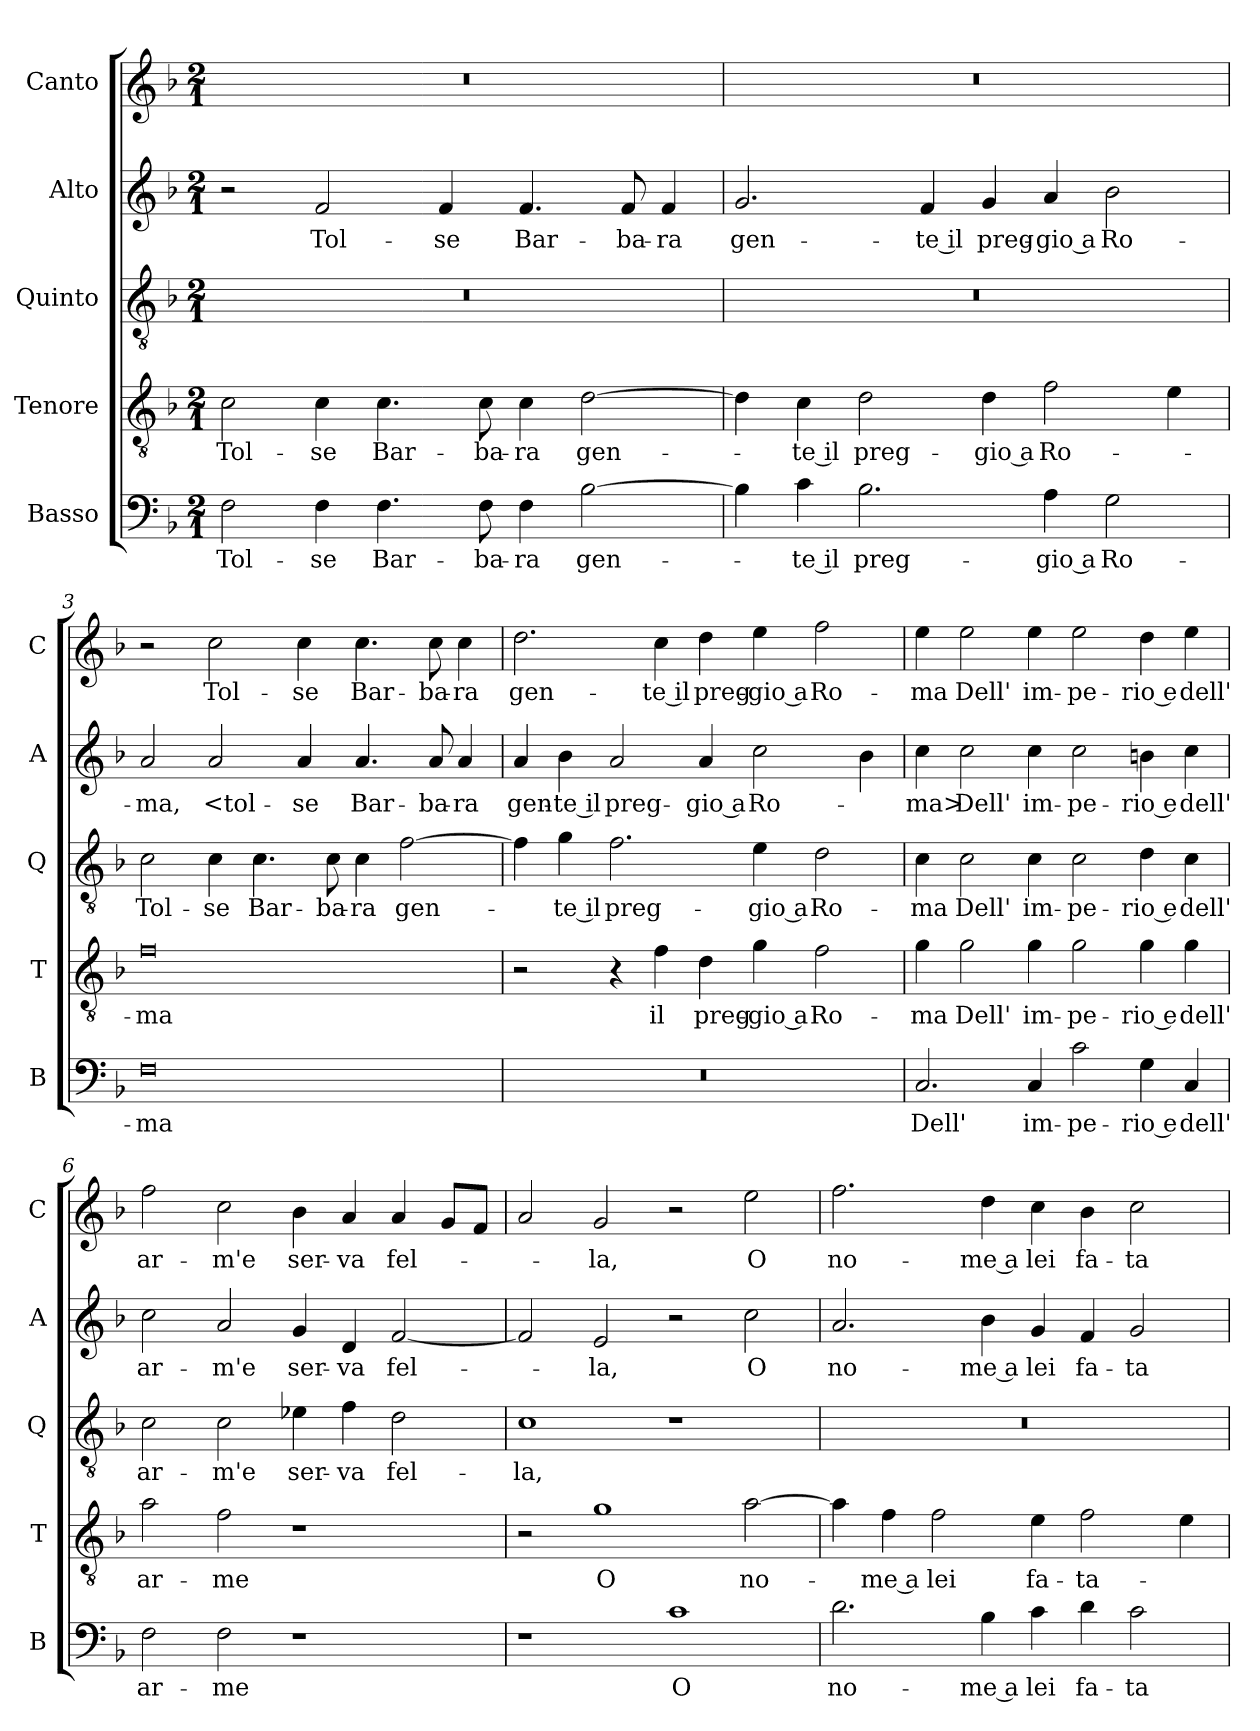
**kern	**text	**kern	**text	**kern	**text	**kern	**text	**kern	**text
*part5	*part5	*part4	*part4	*part3	*part3	*part2	*part2	*part1	*part1
*staff5	*staff5	*staff4	*staff4	*staff3	*staff3	*staff2	*staff2	*staff1	*staff1
*I"Basso	*	*I"Tenore	*	*I"Quinto	*	*I"Alto	*	*I"Canto	*
*I'B	*	*I'T	*	*I'Q	*	*I'A	*	*I'C	*
*clefF4	*	*clefGv2	*	*clefGv2	*	*clefG2	*	*clefG2	*
*k[b-]	*	*k[b-]	*	*k[b-]	*	*k[b-]	*	*k[b-]	*
*M2/1	*	*M2/1	*	*M2/1	*	*M2/1	*	*M2/1	*
=1	=1	=1	=1	=1	=1	=1	=1	=1	=1
2F	Tol-	2c	Tol-	0r	.	2r	.	0r	.
4F	-se	4c	-se	.	.	2f	Tol-	.	.
4.F	Bar-	4.c	Bar-	.	.	.	.	.	.
.	.	.	.	.	.	4f	-se	.	.
8F	-ba-	8c	-ba-	.	.	.	.	.	.
4F	-ra	4c	-ra	.	.	4.f	Bar-	.	.
[2B-	gen-	[2d	gen-	.	.	.	.	.	.
.	.	.	.	.	.	8f	-ba-	.	.
.	.	.	.	.	.	4f	-ra	.	.
=2	=2	=2	=2	=2	=2	=2	=2	=2	=2
4B-]	.	4d]	.	0r	.	2.g	gen-	0r	.
4c	-te il	4c	-te il	.	.	.	.	.	.
2.B-	preg-	2d	preg-	.	.	.	.	.	.
.	.	.	.	.	.	4f	-te il	.	.
.	.	4d	-gio a	.	.	4g	preg-	.	.
4A	-gio a	2f	Ro-	.	.	4a	-gio a	.	.
2G	Ro-	.	.	.	.	2b-	Ro-	.	.
.	.	4e	.	.	.	.	.	.	.
=3	=3	=3	=3	=3	=3	=3	=3	=3	=3
0F	-ma	0f	-ma	2c	Tol-	2a	-ma,	2r	.
.	.	.	.	4c	-se	2a	<tol-	2cc	Tol-
.	.	.	.	4.c	Bar-	.	.	.	.
.	.	.	.	.	.	4a	-se	4cc	-se
.	.	.	.	8c	-ba-	.	.	.	.
.	.	.	.	4c	-ra	4.a	Bar-	4.cc	Bar-
.	.	.	.	[2f	gen-	.	.	.	.
.	.	.	.	.	.	8a	-ba-	8cc	-ba-
.	.	.	.	.	.	4a	-ra	4cc	-ra
=4	=4	=4	=4	=4	=4	=4	=4	=4	=4
0r	.	2r	.	4f]	.	4a	gen-	2.dd	gen-
.	.	.	.	4g	-te il	4b-	-te il	.	.
.	.	4r	.	2.f	preg-	2a	preg-	.	.
.	.	4f	il	.	.	.	.	4cc	-te il
.	.	4d	preg-	.	.	4a	-gio a	4dd	preg-
.	.	4g	-gio a	4e	-gio a	2cc	Ro-	4ee	-gio a
.	.	2f	Ro-	2d	Ro-	.	.	2ff	Ro-
.	.	.	.	.	.	4b-	.	.	.
=5	=5	=5	=5	=5	=5	=5	=5	=5	=5
2.C	Dell'	4g	-ma	4c	-ma	4cc	-ma>	4ee	-ma
.	.	2g	Dell'	2c	Dell'	2cc	Dell'	2ee	Dell'
4C	im-	4g	im-	4c	im-	4cc	im-	4ee	im-
2c	-pe-	2g	-pe-	2c	-pe-	2cc	-pe-	2ee	-pe-
4G	-rio e	4g	-rio e	4d	-rio e	4bn	-rio e	4dd	-rio e
4C	dell'	4g	dell'	4c	dell'	4cc	dell'	4ee	dell'
=6	=6	=6	=6	=6	=6	=6	=6	=6	=6
2F	ar-	2a	ar-	2c	ar-	2cc	ar-	2ff	ar-
2F	-me	2f	-me	2c	-m'e	2a	-m'e	2cc	-m'e
1r	.	1r	.	4e-X	ser-	4g	ser-	4b-	ser-
.	.	.	.	4f	-va	4d	-va	4a	-va
.	.	.	.	2d	fel-	[2f	fel-	4a	fel-
.	.	.	.	.	.	.	.	8gL	.
.	.	.	.	.	.	.	.	8fJ	.
=7	=7	=7	=7	=7	=7	=7	=7	=7	=7
1r	.	2r	.	1c	-la,	2f]	.	2a	.
.	.	1g	O	.	.	2e	-la,	2g	-la,
1c	O	.	.	1r	.	2r	.	2r	.
.	.	[2a	no-	.	.	2cc	O	2ee	O
=8	=8	=8	=8	=8	=8	=8	=8	=8	=8
2.d	no-	4a]	.	0r	.	2.a	no-	2.ff	no-
.	.	4f	-me a	.	.	.	.	.	.
.	.	2f	lei	.	.	.	.	.	.
4B-	-me a	.	.	.	.	4b-	-me a	4dd	-me a
4c	lei	4e	fa-	.	.	4g	lei	4cc	lei
4d	fa-	2f	-ta-	.	.	4f	fa-	4b-	fa-
2c	-ta-	.	.	.	.	2g	-ta-	2cc	-ta-
.	.	4e	.	.	.	.	.	.	.
=	=	=	=	=	=	=	=	=	=
*-	*-	*-	*-	*-	*-	*-	*-	*-	*-
